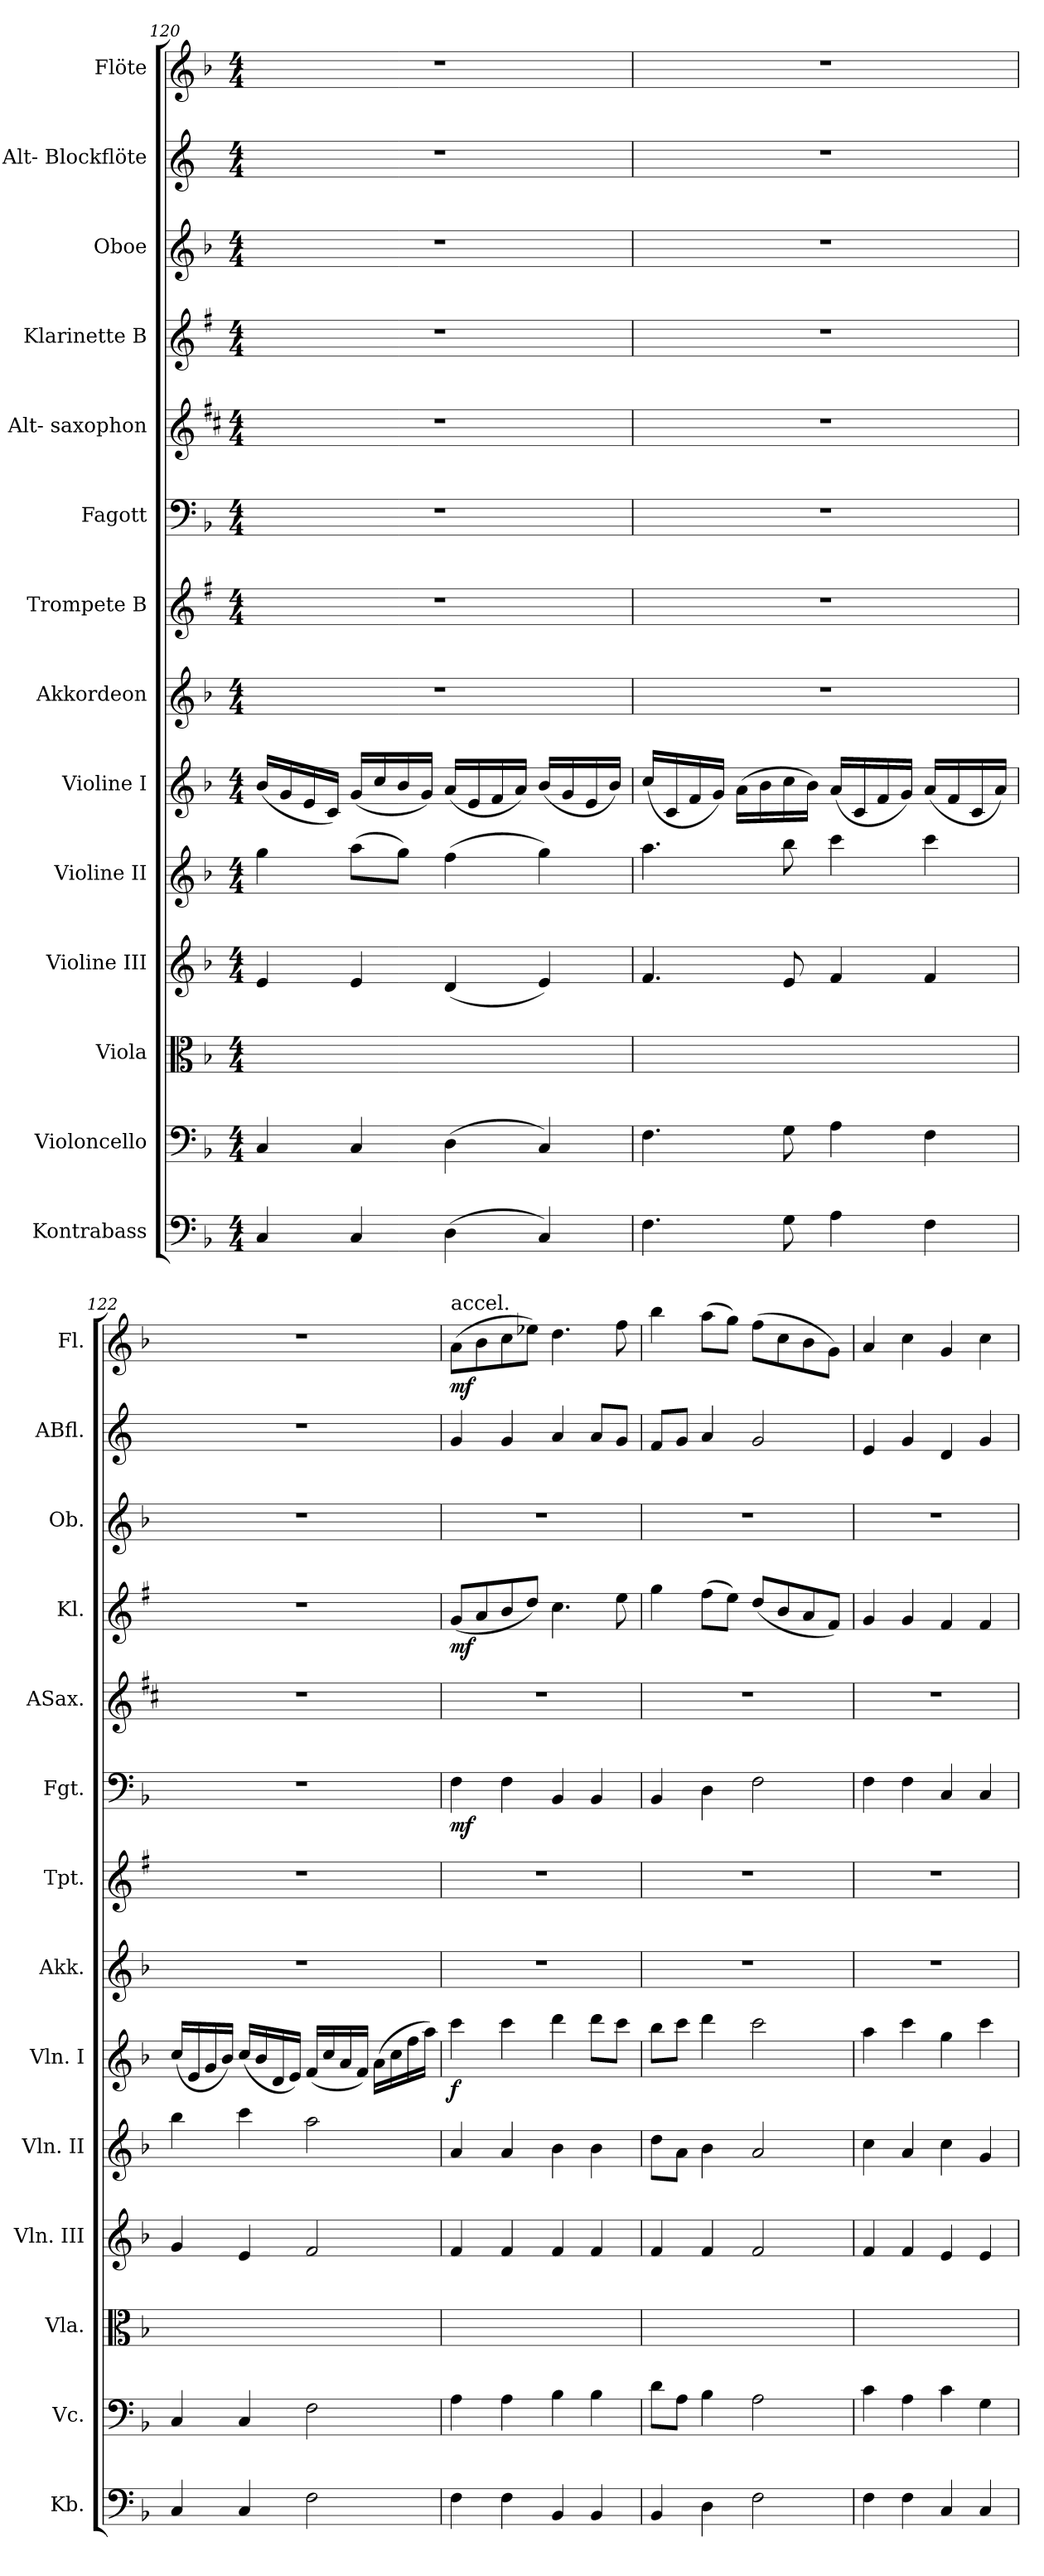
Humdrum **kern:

**kern	**kern	**kern	**kern	**kern	**kern	**dynam	**kern	**kern	**kern	**dynam	**kern	**kern	**dynam	**kern	**kern	**kern	**dynam
*part14	*part13	*part12	*part11	*part10	*part9	*part9	*part8	*part7	*part6	*part6	*part5	*part4	*part4	*part3	*part2	*part1	*part1
*staff14	*staff13	*staff12	*staff11	*staff10	*staff9	*staff9	*staff8	*staff7	*staff6	*staff6	*staff5	*staff4	*staff4	*staff3	*staff2	*staff1	*staff1
*I"Kontrabass	*I"Violoncello	*I"Viola	*I"Violine III	*I"Violine II	*I"Violine I	*	*I"Akkordeon	*I"Trompete B	*I"Fagott	*	*I"Alt- saxophon	*I"Klarinette B	*	*I"Oboe	*I"Alt- Blockflöte	*I"Flöte	*
*I'Kb.	*I'Vc.	*I'Vla.	*I'Vln. III	*I'Vln. II	*I'Vln. I	*	*I'Akk.	*I'Tpt.	*I'Fgt.	*	*I'ASax.	*I'Kl.	*	*I'Ob.	*I'ABfl.	*I'Fl.	*
!!LO:PB:g=z
*clefF4	*clefF4	*clefC3	*clefG2	*clefG2	*clefG2	*	*clefG2	*clefG2	*clefF4	*	*clefG2	*clefG2	*	*clefG2	*clefG2	*clefG2	*
*ITrd7c12	*	*	*	*	*	*	*	*ITrd1c2	*	*	*ITrd5c9	*ITrd1c2	*	*	*ITrd-3c-5	*	*
*k[b-]	*k[b-]	*k[b-]	*k[b-]	*k[b-]	*k[b-]	*	*k[b-]	*k[b-]	*k[b-]	*	*k[b-]	*k[b-]	*	*k[b-]	*k[b-]	*k[b-]	*
*F:	*F:	*F:	*F:	*F:	*F:	*	*F:	*F:	*F:	*	*F:	*F:	*	*F:	*F:	*F:	*
*M4/4	*M4/4	*M4/4	*M4/4	*M4/4	*M4/4	*	*M4/4	*M4/4	*M4/4	*	*M4/4	*M4/4	*	*M4/4	*M4/4	*M4/4	*
=120	=120	=120	=120	=120	=120	=120	=120	=120	=120	=120	=120	=120	=120	=120	=120	=120	=120
4CCi/	4Ci/	4ei\yy	4ei/	4ggi\	(16b-i/LL	.	1r	1r	1r	.	1r	1r	.	1r	1r	1r	.
.	.	.	.	.	16gi/	.	.	.	.	.	.	.	.	.	.	.	.
.	.	.	.	.	16ei/	.	.	.	.	.	.	.	.	.	.	.	.
.	.	.	.	.	16ci/JJ)	.	.	.	.	.	.	.	.	.	.	.	.
4CCi/	4Ci/	4ei\yy	4ei/	(8aai\L	(16gi/LL	.	.	.	.	.	.	.	.	.	.	.	.
.	.	.	.	.	16cci/	.	.	.	.	.	.	.	.	.	.	.	.
.	.	.	.	8ggi\J)	16b-i/	.	.	.	.	.	.	.	.	.	.	.	.
.	.	.	.	.	16gi/JJ)	.	.	.	.	.	.	.	.	.	.	.	.
(4DDi\	(4Di\	(4di\yy	(4di/	(4ffi\	(16ai/LL	.	.	.	.	.	.	.	.	.	.	.	.
.	.	.	.	.	16ei/	.	.	.	.	.	.	.	.	.	.	.	.
.	.	.	.	.	16fi/	.	.	.	.	.	.	.	.	.	.	.	.
.	.	.	.	.	16ai/JJ)	.	.	.	.	.	.	.	.	.	.	.	.
4CCi/)	4Ci/)	4ei\yy)	4ei/)	4ggi\)	(16b-i/LL	.	.	.	.	.	.	.	.	.	.	.	.
.	.	.	.	.	16gi/	.	.	.	.	.	.	.	.	.	.	.	.
.	.	.	.	.	16ei/	.	.	.	.	.	.	.	.	.	.	.	.
.	.	.	.	.	16b-i/JJ)	.	.	.	.	.	.	.	.	.	.	.	.
=121	=121	=121	=121	=121	=121	=121	=121	=121	=121	=121	=121	=121	=121	=121	=121	=121	=121
4.FFi\	4.Fi\	4.fi\yy	4.fi/	4.aai\	(16cci/LL	.	1r	1r	1r	.	1r	1r	.	1r	1r	1r	.
.	.	.	.	.	16ci/	.	.	.	.	.	.	.	.	.	.	.	.
.	.	.	.	.	16fi/	.	.	.	.	.	.	.	.	.	.	.	.
.	.	.	.	.	16gi/JJ)	.	.	.	.	.	.	.	.	.	.	.	.
.	.	.	.	.	(16ai\LL	.	.	.	.	.	.	.	.	.	.	.	.
.	.	.	.	.	16b-i\	.	.	.	.	.	.	.	.	.	.	.	.
8GGi\	8Gi\	8ei\yy	8ei/	8bb-i\	16cci\	.	.	.	.	.	.	.	.	.	.	.	.
.	.	.	.	.	16b-i\JJ)	.	.	.	.	.	.	.	.	.	.	.	.
4AAi\	4Ai\	4fi\yy	4fi/	4ccci\	(16ai/LL	.	.	.	.	.	.	.	.	.	.	.	.
.	.	.	.	.	16ci/	.	.	.	.	.	.	.	.	.	.	.	.
.	.	.	.	.	16fi/	.	.	.	.	.	.	.	.	.	.	.	.
.	.	.	.	.	16gi/JJ)	.	.	.	.	.	.	.	.	.	.	.	.
4FFi\	4Fi\	4fi\yy	4fi/	4ccci\	(16ai/LL	.	.	.	.	.	.	.	.	.	.	.	.
.	.	.	.	.	16fi/	.	.	.	.	.	.	.	.	.	.	.	.
.	.	.	.	.	16ci/	.	.	.	.	.	.	.	.	.	.	.	.
.	.	.	.	.	16ai/JJ)	.	.	.	.	.	.	.	.	.	.	.	.
=122	=122	=122	=122	=122	=122	=122	=122	=122	=122	=122	=122	=122	=122	=122	=122	=122	=122
4CCi/	4Ci/	4gi\yy	4gi/	4bb-i\	(16cci/LL	.	1r	1r	1r	.	1r	1r	.	1r	1r	1r	.
.	.	.	.	.	16ei/	.	.	.	.	.	.	.	.	.	.	.	.
.	.	.	.	.	16gi/	.	.	.	.	.	.	.	.	.	.	.	.
.	.	.	.	.	16b-i/JJ)	.	.	.	.	.	.	.	.	.	.	.	.
4CCi/	4Ci/	4ei\yy	4ei/	4ccci\	(16cci/LL	.	.	.	.	.	.	.	.	.	.	.	.
.	.	.	.	.	16b-i/	.	.	.	.	.	.	.	.	.	.	.	.
.	.	.	.	.	16di/	.	.	.	.	.	.	.	.	.	.	.	.
.	.	.	.	.	16ei/JJ)	.	.	.	.	.	.	.	.	.	.	.	.
2FFi\	2Fi\	2fi\yy	2fi/	2aai\	(16fi/LL	.	.	.	.	.	.	.	.	.	.	.	.
.	.	.	.	.	16cci/	.	.	.	.	.	.	.	.	.	.	.	.
.	.	.	.	.	16ai/	.	.	.	.	.	.	.	.	.	.	.	.
.	.	.	.	.	16fi/JJ)	.	.	.	.	.	.	.	.	.	.	.	.
.	.	.	.	.	(16ai\LL	.	.	.	.	.	.	.	.	.	.	.	.
.	.	.	.	.	16cci\	.	.	.	.	.	.	.	.	.	.	.	.
.	.	.	.	.	16ffi\	.	.	.	.	.	.	.	.	.	.	.	.
.	.	.	.	.	16aai\JJ)	.	.	.	.	.	.	.	.	.	.	.	.
=123	=123	=123	=123	=123	=123	=123	=123	=123	=123	=123	=123	=123	=123	=123	=123	=123	=123
!	!	!	!	!	!	!	!	!	!	!	!	!	!	!	!	!LO:TX:t=accel.	!
4FFi\	4Ai\	4fi\yy	4fi/	4ai/	4ccci\	f	1r	1r	4Fi\	mf	1r	(8fi/L	mf	1r	4cci/	(8ai\L	mf
.	.	.	.	.	.	.	.	.	.	.	.	8gi/	.	.	.	8b-i\	.
4FFi\	4Ai\	4fi\yy	4fi/	4ai/	4ccci\	.	.	.	4Fi\	.	.	8ai/	.	.	4cci/	8cci\	.
.	.	.	.	.	.	.	.	.	.	.	.	8cci/J)	.	.	.	8ee-Xi\J)	.
4BBB-i/	4B-i\	4fi\yy	4fi/	4b-i\	4dddi\	.	.	.	4BB-i/	.	.	4.b-i\	.	.	4ddi/	4.ddi\	.
4BBB-i/	4B-i\	4fi\yy	4fi/	4b-i\	8dddi\L	.	.	.	4BB-i/	.	.	.	.	.	8ddi/L	.	.
.	.	.	.	.	8ccci\J	.	.	.	.	.	.	8ddi\	.	.	8cci/J	8ffi\	.
=124	=124	=124	=124	=124	=124	=124	=124	=124	=124	=124	=124	=124	=124	=124	=124	=124	=124
4BBB-i/	8di\L	4fi\yy	4fi/	8ddi\L	8bb-i\L	.	1r	1r	4BB-i/	.	1r	4ffi\	.	1r	8b-i/L	4bb-i\	.
.	8Ai\J	.	.	8ai\J	8ccci\J	.	.	.	.	.	.	.	.	.	8cci/J	.	.
4DDi\	4B-i\	4fi\yy	4fi/	4b-i\	4dddi\	.	.	.	4Di\	.	.	(8eei\L	.	.	4ddi/	(8aai\L	.
.	.	.	.	.	.	.	.	.	.	.	.	8ddi\J)	.	.	.	8ggi\J)	.
2FFi\	2Ai\	2fi\yy	2fi/	2ai/	2ccci\	.	.	.	2Fi\	.	.	(8cci/L	.	.	2cci/	(8ffi\L	.
.	.	.	.	.	.	.	.	.	.	.	.	8ai/	.	.	.	8cci\	.
.	.	.	.	.	.	.	.	.	.	.	.	8gi/	.	.	.	8b-i\	.
.	.	.	.	.	.	.	.	.	.	.	.	8ei/J)	.	.	.	8gi\J)	.
=125	=125	=125	=125	=125	=125	=125	=125	=125	=125	=125	=125	=125	=125	=125	=125	=125	=125
4FFi\	4ci\	4fi\yy	4fi/	4cci\	4aai\	.	1r	1r	4Fi\	.	1r	4fi/	.	1r	4ai/	4ai/	.
4FFi\	4Ai\	4fi\yy	4fi/	4ai/	4ccci\	.	.	.	4Fi\	.	.	4fi/	.	.	4cci/	4cci\	.
4CCi/	4ci\	4ei\yy	4ei/	4cci\	4ggi\	.	.	.	4Ci/	.	.	4ei/	.	.	4gi/	4gi/	.
4CCi/	4Gi\	4ei\yy	4ei/	4gi/	4ccci\	.	.	.	4Ci/	.	.	4ei/	.	.	4cci/	4cci\	.
=	=	=	=	=	=	=	=	=	=	=	=	=	=	=	=	=	=
*-	*-	*-	*-	*-	*-	*-	*-	*-	*-	*-	*-	*-	*-	*-	*-	*-	*-
